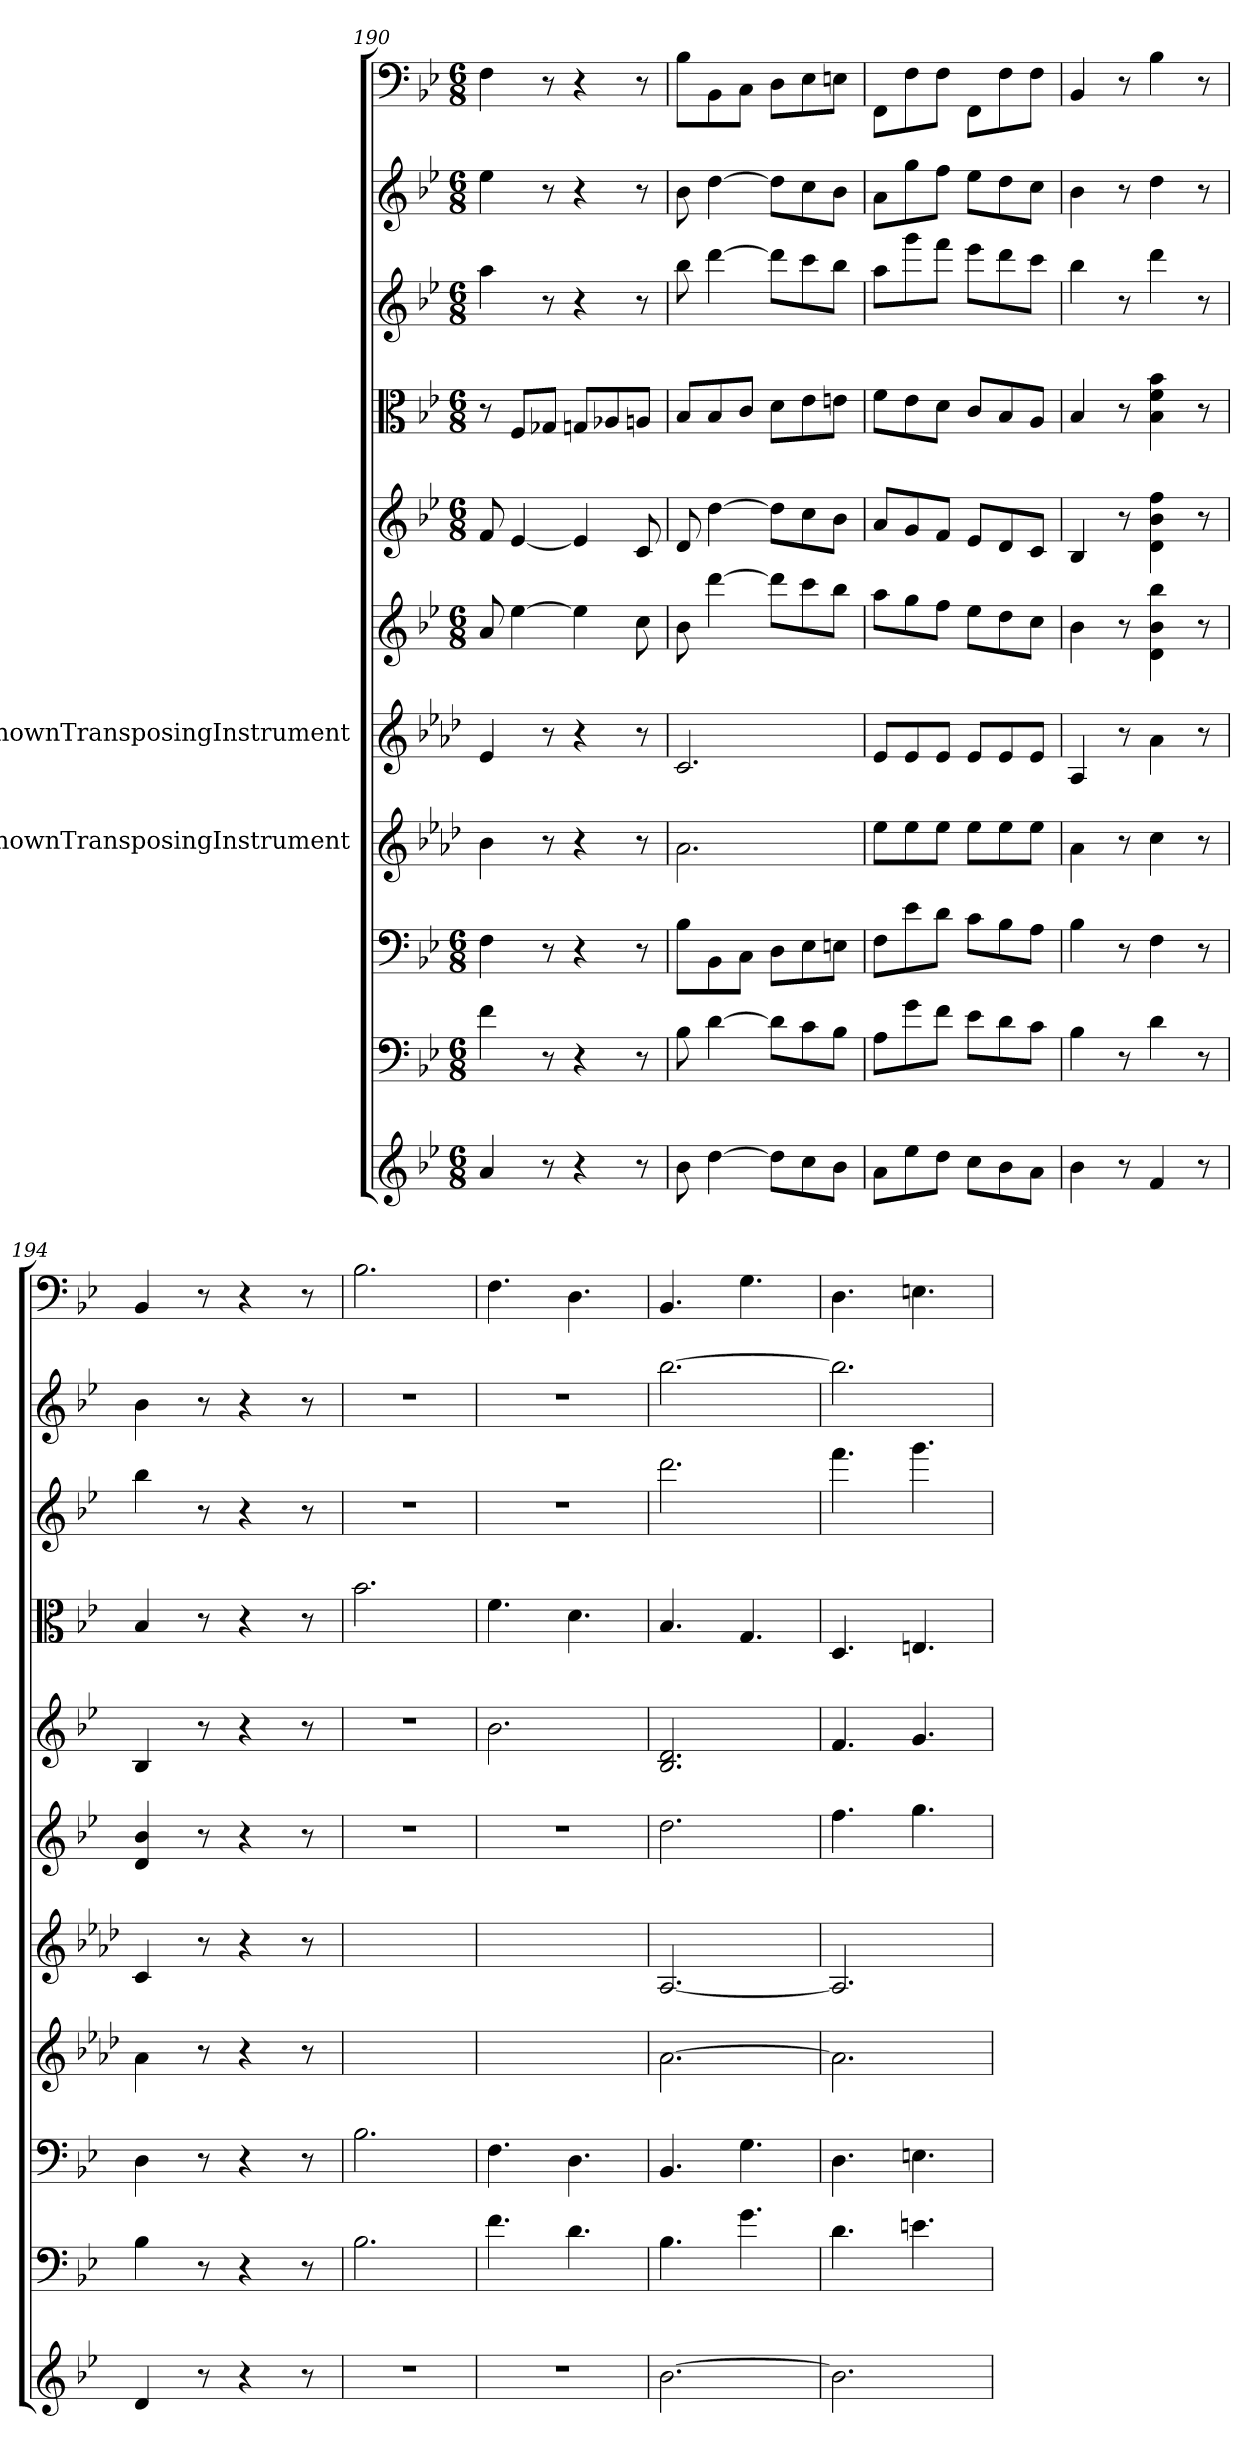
**kern	**kern	**kern	**kern	**kern	**kern	**kern	**kern	**kern	**kern	**kern
*part11	*part10	*part9	*part8	*part7	*part6	*part5	*part4	*part3	*part2	*part1
*staff11	*staff10	*staff9	*staff8	*staff7	*staff6	*staff5	*staff4	*staff3	*staff2	*staff1
*	*	*	*I"UnknownTransposingInstrument	*I"UnknownTransposingInstrument	*	*	*	*	*	*
*clefG2	*clefF4	*clefF4	*clefG2	*clefG2	*clefG2	*clefG2	*clefC3	*clefG2	*clefG2	*clefF4
*	*	*	*ITrd-1c-2	*ITrd-1c-2	*	*	*	*	*	*
*k[b-e-]	*k[b-e-]	*k[b-e-]	*k[b-e-]	*k[b-e-]	*k[b-e-]	*k[b-e-]	*k[b-e-]	*k[b-e-]	*k[b-e-]	*k[b-e-]
*B-:	*B-:	*B-:	*	*	*B-:	*B-:	*B-:	*B-:	*B-:	*B-:
*M6/8	*M6/8	*M6/8	*	*	*M6/8	*M6/8	*M6/8	*M6/8	*M6/8	*M6/8
=190	=190	=190	=190	=190	=190	=190	=190	=190	=190	=190
4a/	4f\	4F\	4cc\	4f/	8a/	8f/	8r	4aa\	4ee-\	4F\
.	.	.	.	.	[4ee-\	[4e-/	8F/L	.	.	.
8r	8r	8r	8r	8r	.	.	8G-X/J	8r	8r	8r
4r	4r	4r	4r	4r	4ee-\]	4e-/]	8Gn/L	4r	4r	4r
.	.	.	.	.	.	.	8A-X/	.	.	.
8r	8r	8r	8r	8r	8cc\	8c/	8An/J	8r	8r	8r
=191	=191	=191	=191	=191	=191	=191	=191	=191	=191	=191
8b-\	8B-\	8B-\L	2.b-\	2.d/	8b-\	8d/	8B-/L	8bb-\	8b-\	8B-\L
[4dd\	[4d\	8BB-\	.	.	[4ddd\	[4dd\	8B-/	[4ddd\	[4dd\	8BB-\
.	.	8C\J	.	.	.	.	8c/J	.	.	8C\J
8dd\L]	8d\L]	8D\L	.	.	8ddd\L]	8dd\L]	8d\L	8ddd\L]	8dd\L]	8D\L
8cc\	8c\	8E-\	.	.	8ccc\	8cc\	8e-\	8ccc\	8cc\	8E-\
8b-\J	8B-\J	8En\J	.	.	8bb-\J	8b-\J	8en\J	8bb-\J	8b-\J	8En\J
=192	=192	=192	=192	=192	=192	=192	=192	=192	=192	=192
8a\L	8A\L	8F\L	8ff\L	8f/L	8aa\L	8a/L	8f\L	8aa\L	8a\L	8FF\L
8ee-\	8g\	8e-\	8ff\	8f/	8gg\	8g/	8e-\	8ggg\	8gg\	8F\
8dd\J	8f\J	8d\J	8ff\J	8f/J	8ff\J	8f/J	8d\J	8fff\J	8ff\J	8F\J
8cc\L	8e-\L	8c\L	8ff\L	8f/L	8ee-\L	8e-/L	8c/L	8eee-\L	8ee-\L	8FF\L
8b-\	8d\	8B-\	8ff\	8f/	8dd\	8d/	8B-/	8ddd\	8dd\	8F\
8a\J	8c\J	8A\J	8ff\J	8f/J	8cc\J	8c/J	8A/J	8ccc\J	8cc\J	8F\J
=193	=193	=193	=193	=193	=193	=193	=193	=193	=193	=193
4b-\	4B-\	4B-\	4b-\	4B-/	4b-\	4B-/	4B-/	4bb-\	4b-\	4BB-/
8r	8r	8r	8r	8r	8r	8r	8r	8r	8r	8r
4f/	4d\	4F\	4dd\	4b-\	4d\ 4b-\ 4bb-\	4d\ 4b-\ 4ff\	4B-\ 4f\ 4b-\	4ddd\	4dd\	4B-\
8r	8r	8r	8r	8r	8r	8r	8r	8r	8r	8r
=194	=194	=194	=194	=194	=194	=194	=194	=194	=194	=194
4d/	4B-\	4D\	4b-\	4d/	4d/ 4b-/	4B-/	4B-/	4bb-\	4b-\	4BB-/
8r	8r	8r	8r	8r	8r	8r	8r	8r	8r	8r
4r	4r	4r	4r	4r	4r	4r	4r	4r	4r	4r
8r	8r	8r	8r	8r	8r	8r	8r	8r	8r	8r
=195	=195	=195	=195	=195	=195	=195	=195	=195	=195	=195
2.r	2.B-\	2.B-\	2.r	2.r	2.r	2.r	2.b-\	2.r	2.r	2.B-\
=196	=196	=196	=196	=196	=196	=196	=196	=196	=196	=196
2.r	4.f\	4.F\	2.r	2.r	2.r	2.b-\	4.f\	2.r	2.r	4.F\
.	4.d\	4.D\	.	.	.	.	4.d\	.	.	4.D\
=197	=197	=197	=197	=197	=197	=197	=197	=197	=197	=197
[2.b-\	4.B-\	4.BB-/	[2.b-\	[2.B-/	2.dd\	2.B-/ 2.d/	4.B-/	2.ddd\	[2.bb-\	4.BB-/
.	4.g\	4.G\	.	.	.	.	4.G/	.	.	4.G\
=198	=198	=198	=198	=198	=198	=198	=198	=198	=198	=198
2.b-\]	4.d\	4.D\	2.b-\]	2.B-/]	4.ff\	4.f/	4.D/	4.fff\	2.bb-\]	4.D\
.	4.en\	4.En\	.	.	4.gg\	4.g/	4.En/	4.ggg\	.	4.En\
=	=	=	=	=	=	=	=	=	=	=
*-	*-	*-	*-	*-	*-	*-	*-	*-	*-	*-
